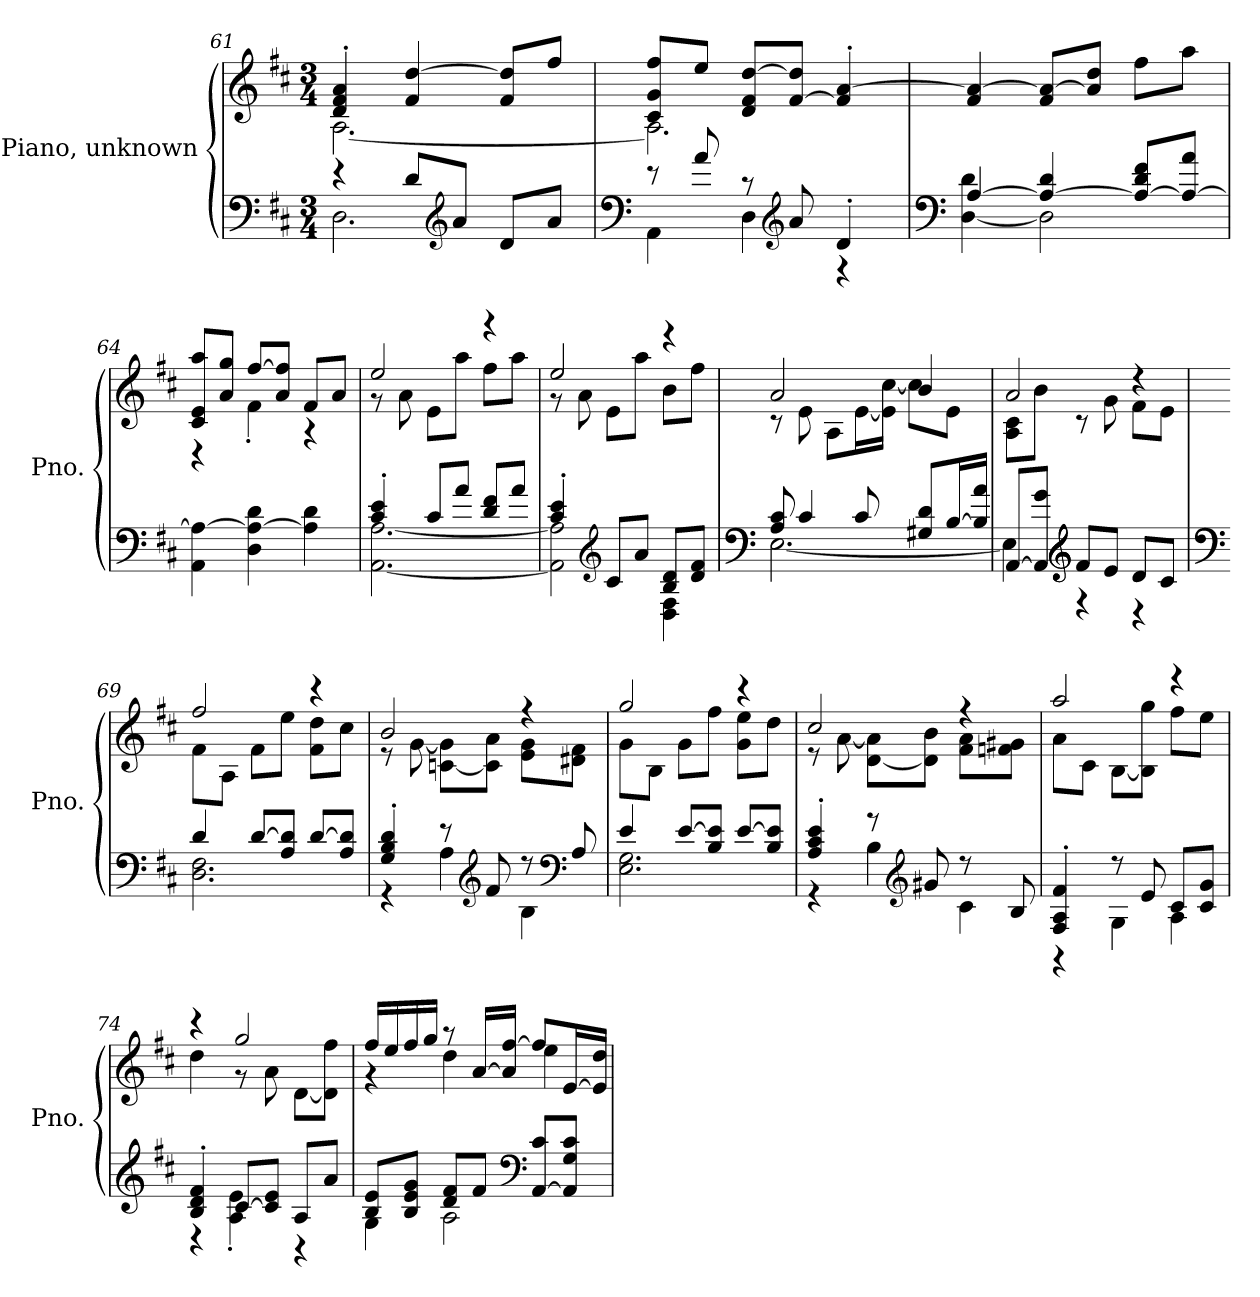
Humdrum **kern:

**kern	**kern
*part1	*part1
*staff2	*staff1
*I"Piano, unknown	*
*I'Pno.	*
*clefF4	*clefG2
*k[f#c#]	*k[f#c#]
*M3/4	*M3/4
=61	=61
*^	*^
4r	2.D\	4d/' 4f#/' 4a/'	[2.A\
8d/L	.	4f#/ [4dd/	.
*clefG2	*	*	*
8a/J	.	.	.
8d/L	.	8f#/ 8dd/]L	.
8a/J	.	8ff#/J	.
!!LO:LB:g=z	!!
=62	=62	=62	=62
*clefF4	*	*	*
8r	4AA\	8c#/ 8g/ 8ff#/L	2.A\]
8a/	.	8ee/J	.
8r	4D\	8d/ 8f#/ [8dd/L	.
*clefG2	*	*	*
8a/	.	[8f#/ 8dd/]J	.
4d'/	4r	4f#/]' [4a/'	.
*	*	*v	*v
=63	=63	=63
*clefF4	*	*
[4A/	[4D\ 4d\	4f#/ 4a/_
4A/_ 4d/	2D\]	8f#/ 8a/_L
.	.	8a/] 8dd/J
8A/_ 8d/ 8f#/L	.	8ff#\L
8A/_ 8a/J	.	8aa\J
*v	*v	*
=64	=64
*	*^
4AA\ 4A\_	8c#/ 8e/ 8aa/L	4r
.	8a/ 8gg/J	.
4D\ 4A\_ 4d\	[8ff#/L	4f#'\
.	8a/ 8ff#/]J	.
4A\] 4d\	8f#/L	4r
.	8a/J	.
=65	=65	=65
*^	*	*
4c#/' 4e/'	[2.AA\ [2.A\	2ee/	8r
.	.	.	8a\
8c#/L	.	.	8e\L
8a/J	.	.	8aa\J
8d/ 8f#/L	.	4r	8ff#\L
8a/J	.	.	8aa\J
=66	=66	=66	=66
4c#/' 4e/'	2AA\] 2A\]	2ee/	8r
.	.	.	8a\
*clefG2	*	*	*
8c#/L	.	.	8e\L
8a/J	.	.	8aa\J
8B/ 8d/L	4D\ 4F#\	4r	8b\L
8d/ 8f#/J	.	.	8ff#\J
!!LO:LB:g=z	!!
=67	=67	=67	=67
*clefF4	*	*	*
8A/ 8c#/	[2.E\	2a/	8r
4c#/	.	.	8e\
.	.	.	8A\L
8c#/	.	.	[16e\L
.	.	.	16e\] [16cc#\JJ
8G#X/ 8d/L	.	4b/	8cc#\L]
[16B/L	.	.	8e\J
16B/] 16a/JJ	.	.	.
=68	=68	=68	=68
[8AA/L	4E\]	2a/	8A\ 8c#\L
8AA/] 8g/J	.	.	8b\J
*clefG2	*	*	*
8f#/L	4r	.	8r
8e/J	.	.	8g\
8d/L	4r	4r	8f#\L
8c#/J	.	.	8e\J
=69	=69	=69	=69
*clefF4	*	*	*
4d/	2.D\ 2.F#\	2ff#/	8f#\L
.	.	.	8A\J
[8d/L	.	.	8f#\L
8A/ 8d/]J	.	.	8ee\J
[8d/L	.	4r	8f#\ 8dd\L
8A/ 8d/]J	.	.	8cc#\J
=70	=70	=70	=70
4G/' 4B/' 4d/'	4r	2b/	8r
.	.	.	[8g\
8r	4A\	.	[8cn\ 8g\]L
*clefG2	*	*	*
8f#/	.	.	8c\] 8a\J
8r	4B\	4r	8e\ 8g\L
*clefF4	*	*	*
8A/	.	.	8d#X\ 8f#\J
!!LO:LB:g=z	!!
=71	=71	=71	=71
4e/	2.E\ 2.G\	2gg/	8g\L
.	.	.	8B\J
[8e/L	.	.	8g\L
8B/ 8e/]J	.	.	8ff#\J
[8e/L	.	4r	8g\ 8ee\L
8B/ 8e/]J	.	.	8dd\J
=72	=72	=72	=72
4A/' 4c#/' 4e/'	4r	2cc#/	8r
.	.	.	[8a\
8r	4B\	.	[8d\ 8a\]L
*clefG2	*	*	*
8g#X/	.	.	8d\] 8b\J
8r	4c#\	4r	8f#\ 8a\L
8B/	.	.	8fn\ 8g#X\J
=73	=73	=73	=73
4F#/' 4A/' 4f#/'	4r	2aa/	8a\L
.	.	.	8c#\J
8r	4G\	.	[8B\L
8e/	.	.	8B\] 8gg\J
8c#/L	4A\	4r	8ff#\L
8c#/ 8g/J	.	.	8ee\J
=74	=74	=74	=74
4B/' 4d/' 4f#/'	4r	4r	4dd\
[8c#/L	4A\' 4e\'	2gg/	8r
8c#/] 8e/J	.	.	8a\
8A/L	4r	.	[8d\L
8a/J	.	.	8d\] 8ff#\J
!!LO:LB:g=z	!!
=75	=75	=75	=75
8B/ 8e/L	4G\	16ff#/LL	4r
.	.	16ee/	.
8B/ 8e/ 8g/J	.	16ff#/	.
.	.	16gg/JJ	.
8d/ 8f#/L	2A\	8r	4dd\
8f#/J	.	[16a/LL	.
.	.	16a/] [16ff#/JJ	.
*clefF4	*	*	*
[8AA/ 8c#/L	.	8ff#/L]	4ee\
8AA/] 8G/ 8c#/J	.	[16e/L	.
.	.	16e/] 16dd/JJ	.
*v	*v	*	*
*	*v	*v
=	=
*-	*-
